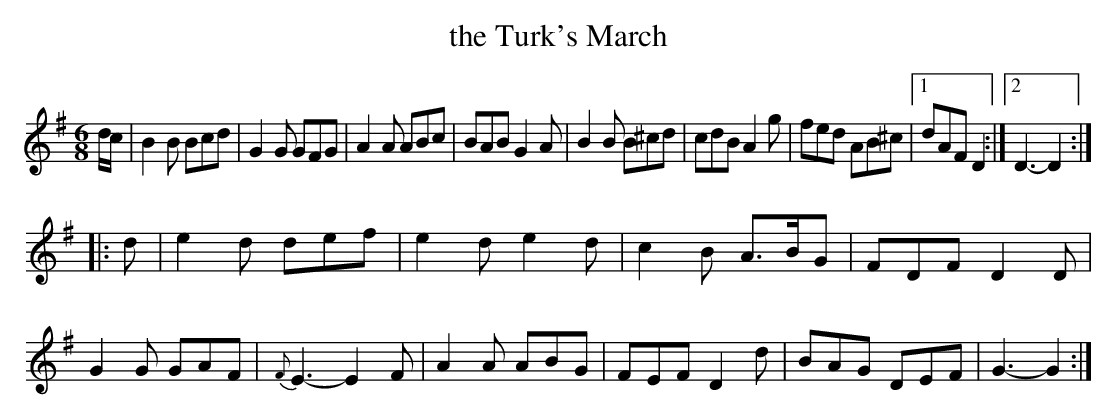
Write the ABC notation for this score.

X:1
T: the Turk's March
M: 6/8
L: 1/8
K: G
d/c/ |\
B2B Bcd | G2G GFG |\
A2A ABc | BAB G2A |\
B2B B^cd | cdB A2g |\
fed AB^c |1 dAF D2 :|2 D3- D2 :|
|: d |\
e2d def | e2d e2d |\
c2B A>BG | FDF D2D |\
G2G GAF | {F}E3- E2F |\
A2A ABG | FEF D2d |\
BAG DEF | G3- G2 :|
